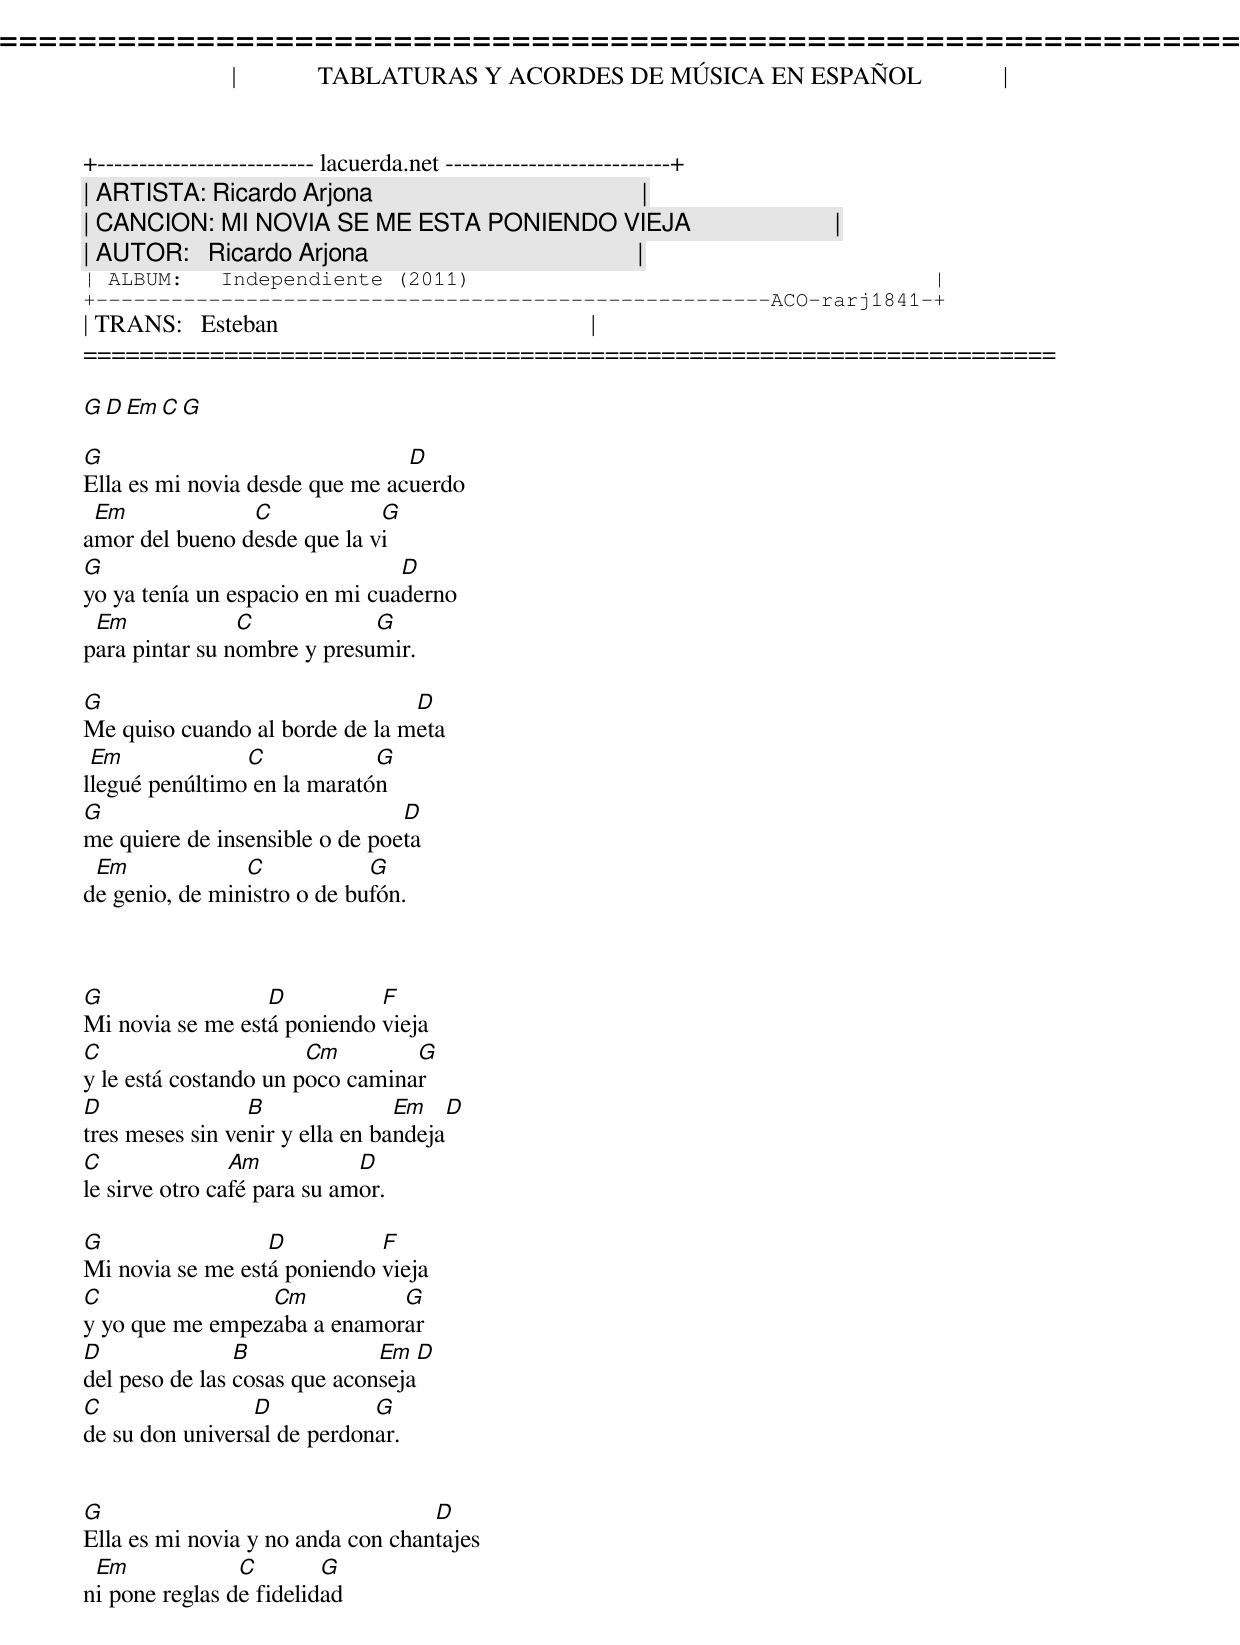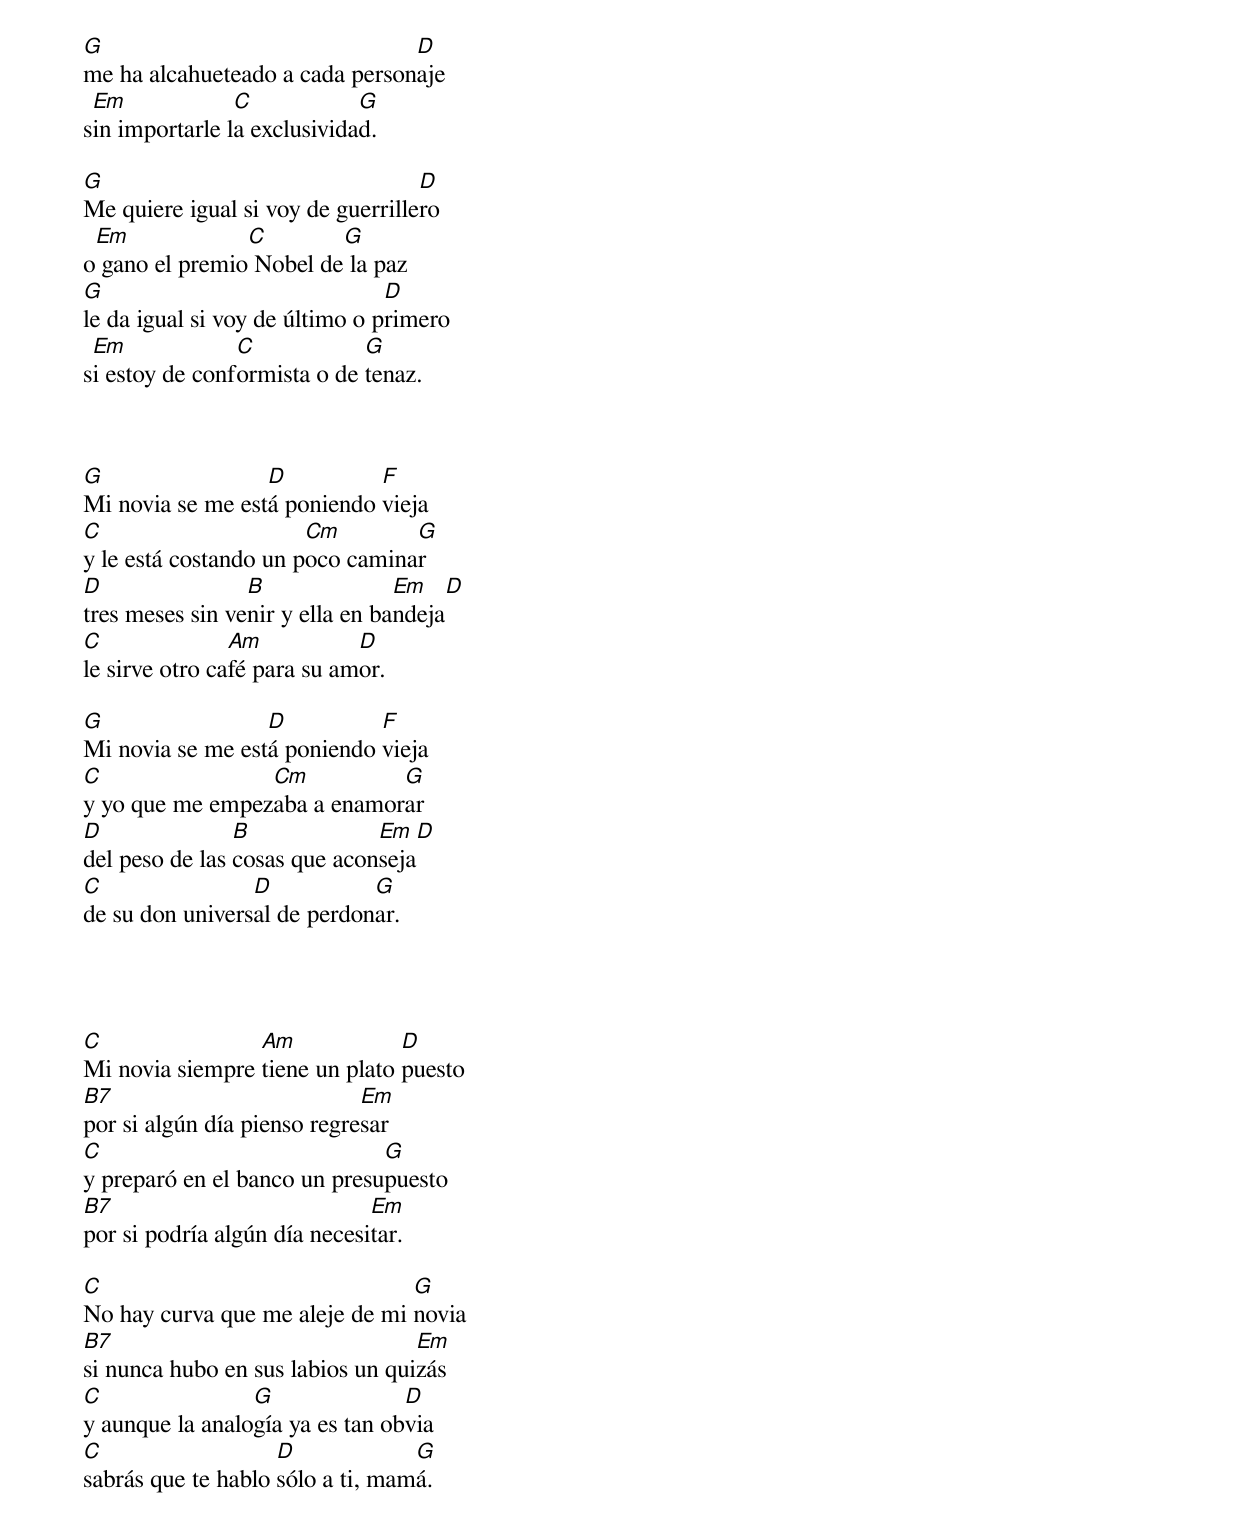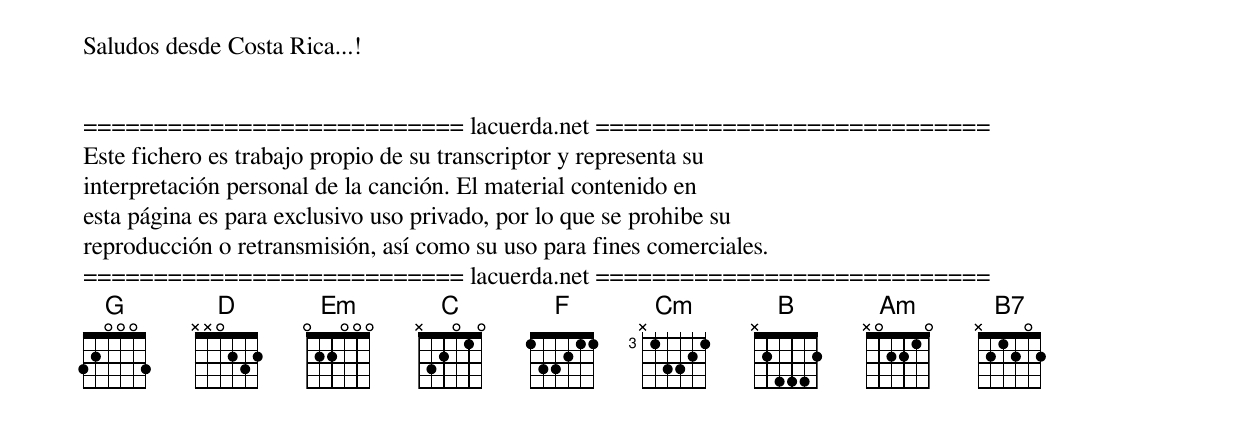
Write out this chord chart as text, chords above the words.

=====================================================================
|             TABLATURAS Y ACORDES DE MÚSICA EN ESPAÑOL             |
+-------------------------- lacuerda.net ---------------------------+
| ARTISTA: Ricardo Arjona                                           |
| CANCION: MI NOVIA SE ME ESTA PONIENDO VIEJA                       |
| AUTOR:   Ricardo Arjona                                           |
| ALBUM:   Independiente (2011)                                     |
+------------------------------------------------------ACO-rarj1841-+
| TRANS:   Esteban                                                  |
=====================================================================

G D Em C G

G                               D
Ella es mi novia desde que me acuerdo
 Em             C            G
amor del bueno desde que la vi
G                               D
yo ya tenía un espacio en mi cuaderno
 Em             C            G
para pintar su nombre y presumir.

G                               D
Me quiso cuando al borde de la meta
 Em             C            G
llegué penúltimo en la maratón
G                               D
me quiere de insensible o de poeta
 Em             C            G
de genio, de ministro o de bufón.



G                 D          F
Mi novia se me está poniendo vieja
C                      Cm        G
y le está costando un poco caminar
D                B               Em     D
tres meses sin venir y ella en bandeja
C               Am           D
le sirve otro café para su amor.

G                 D          F
Mi novia se me está poniendo vieja
C                Cm          G
y yo que me empezaba a enamorar
D               B             Em     D
del peso de las cosas que aconseja
C                D           G
de su don universal de perdonar.


G                                  D
Ella es mi novia y no anda con chantajes
 Em             C        G
ni pone reglas de fidelidad
G                               D
me ha alcahueteado a cada personaje
 Em             C            G
sin importarle la exclusividad.

G                                  D
Me quiere igual si voy de guerrillero
 Em             C        G
o gano el premio Nobel de la paz
G                               D
le da igual si voy de último o primero
 Em             C            G
si estoy de conformista o de tenaz.



G                 D          F
Mi novia se me está poniendo vieja
C                      Cm        G
y le está costando un poco caminar
D                B               Em     D
tres meses sin venir y ella en bandeja
C               Am           D
le sirve otro café para su amor.

G                 D          F
Mi novia se me está poniendo vieja
C                Cm          G
y yo que me empezaba a enamorar
D               B             Em     D
del peso de las cosas que aconseja
C                D           G
de su don universal de perdonar.




C                Am             D
Mi novia siempre tiene un plato puesto
B7                           Em
por si algún día pienso regresar
C                             G
y preparó en el banco un presupuesto
B7                            Em
por si podría algún día necesitar.

C                               G
No hay curva que me aleje de mi novia
B7                                Em
si nunca hubo en sus labios un quizás
C                G               D
y aunque la analogía ya es tan obvia
C                   D             G
sabrás que te hablo sólo a ti, mamá.

Saludos desde Costa Rica...!


=========================== lacuerda.net ============================
Este fichero es trabajo propio de su transcriptor y representa su
interpretación personal de la canción. El material contenido en
esta página es para exclusivo uso privado, por lo que se prohibe su
reproducción o retransmisión, así como su uso para fines comerciales.
=========================== lacuerda.net ============================
